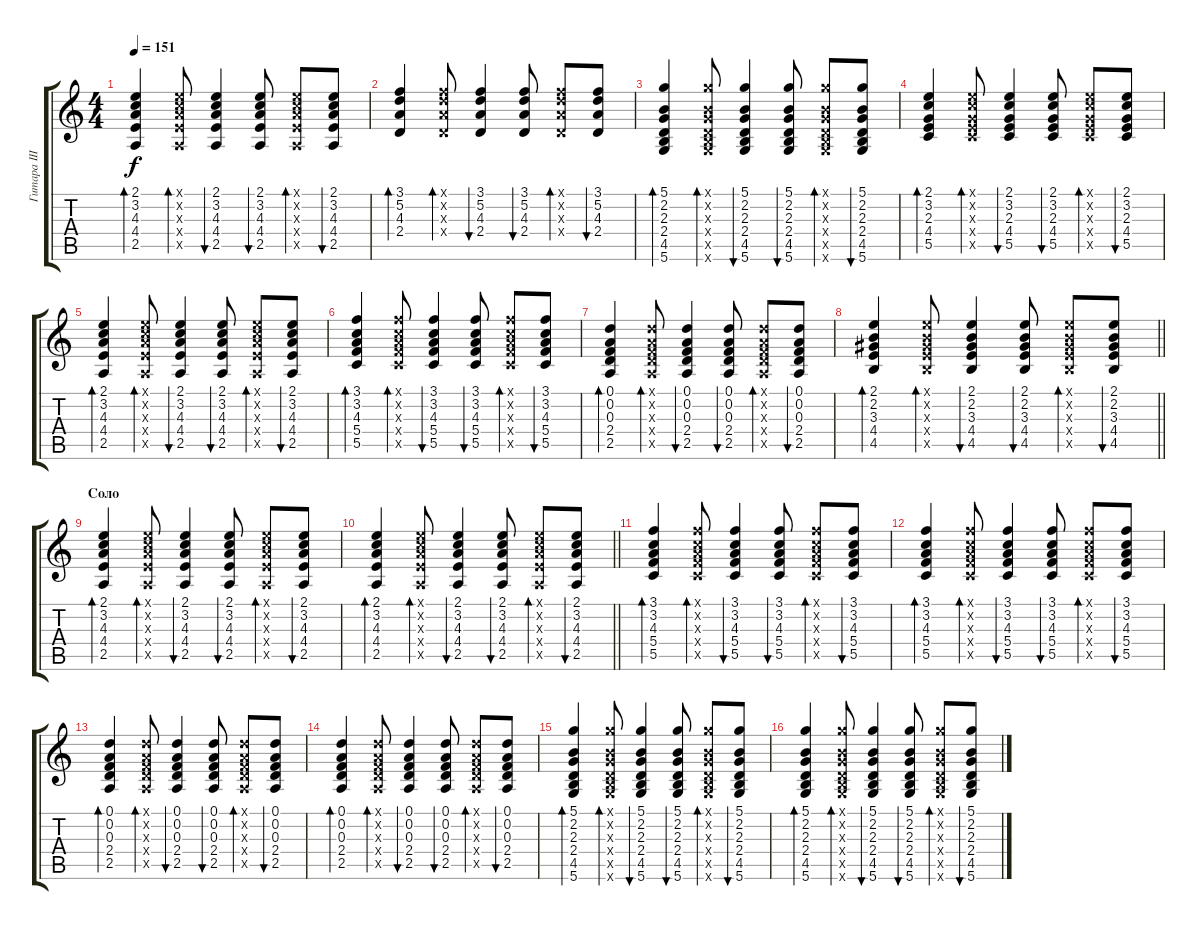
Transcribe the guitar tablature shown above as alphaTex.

\track ("Гитара III л" "Гитара III") {instrument acousticguitarsteel}
\staff {score tabs}
\tuning (D4 A3 F3 C3 G2 D2) {hide}
\ts (4 4)
\tempo 151
\clef g2
\ks c
(2.1 3.2 4.3 4.4 2.5).4{bd 60 dy f} (2.1{x} 3.2{x} 4.3{x} 4.4{x} 2.5{x}).8{bd 60} (2.1 3.2 4.3 4.4 2.5).4{bu 60} (2.1 3.2 4.3 4.4 2.5).8{bu 60} (2.1{x} 3.2{x} 4.3{x} 4.4{x} 2.5{x}).8{bd 60} (2.1 3.2 4.3 4.4 2.5).8{bu 60} |
(3.1 5.2 4.3 2.4).4{bd 60} (3.1{x} 5.2{x} 4.3{x} 2.4{x}).8{bd 60} (3.1 5.2 4.3 2.4).4{bu 60} (3.1 5.2 4.3 2.4).8{bu 60} (3.1{x} 5.2{x} 4.3{x} 2.4{x}).8{bd 60} (3.1 5.2 4.3 2.4).8{bu 60} |
(5.1 2.2 2.3 2.4 4.5 5.6).4{bd 60} (5.1{x} 2.2{x} 2.3{x} 2.4{x} 4.5{x} 5.6{x}).8{bd 60} (5.1 2.2 2.3 2.4 4.5 5.6).4{bu 60} (5.1 2.2 2.3 2.4 4.5 5.6).8{bu 60} (5.1{x} 2.2{x} 2.3{x} 2.4{x} 4.5{x} 5.6{x}).8{bd 60} (5.1 2.2 2.3 2.4 4.5 5.6).8{bu 60} |
(2.1 3.2 2.3 4.4 5.5).4{bd 60} (2.1{x} 3.2{x} 2.3{x} 4.4{x} 5.5{x}).8{bd 60} (2.1 3.2 2.3 4.4 5.5).4{bu 60} (2.1 3.2 2.3 4.4 5.5).8{bu 60} (2.1{x} 3.2{x} 2.3{x} 4.4{x} 5.5{x}).8{bd 60} (2.1 3.2 2.3 4.4 5.5).8{bu 60} |
(2.1 3.2 4.3 4.4 2.5).4{bd 60} (2.1{x} 3.2{x} 4.3{x} 4.4{x} 2.5{x}).8{bd 60} (2.1 3.2 4.3 4.4 2.5).4{bu 60} (2.1 3.2 4.3 4.4 2.5).8{bu 60} (2.1{x} 3.2{x} 4.3{x} 4.4{x} 2.5{x}).8{bd 60} (2.1 3.2 4.3 4.4 2.5).8{bu 60} |
(3.1 3.2 4.3 5.4 5.5).4{bd 60} (3.1{x} 3.2{x} 4.3{x} 5.4{x} 5.5{x}).8{bd 60} (3.1 3.2 4.3 5.4 5.5).4{bu 60} (3.1 3.2 4.3 5.4 5.5).8{bu 60} (3.1{x} 3.2{x} 4.3{x} 5.4{x} 5.5{x}).8{bd 60} (3.1 3.2 4.3 5.4 5.5).8{bu 60} |
(0.1 0.2 0.3 2.4 2.5).4{bd 60} (0.1{x} 0.2{x} 0.3{x} 2.4{x} 2.5{x}).8{bd 60} (0.1 0.2 0.3 2.4 2.5).4{bu 60} (0.1 0.2 0.3 2.4 2.5).8{bu 60} (0.1{x} 0.2{x} 0.3{x} 2.4{x} 2.5{x}).8{bd 60} (0.1 0.2 0.3 2.4 2.5).8{bu 60} |
\barLineRight lightlight
(2.1 2.2 3.3 4.4 4.5).4{bd 60} (2.1{x} 2.2{x} 3.3{x} 4.4{x} 4.5{x}).8{bd 60} (2.1 2.2 3.3 4.4 4.5).4{bu 60} (2.1 2.2 3.3 4.4 4.5).8{bu 60} (2.1{x} 2.2{x} 3.3{x} 4.4{x} 4.5{x}).8{bd 60} (2.1 2.2 3.3 4.4 4.5).8{bu 60} |
\section ("" "Соло")
(2.1 3.2 4.3 4.4 2.5).4{bd 60} (2.1{x} 3.2{x} 4.3{x} 4.4{x} 2.5{x}).8{bd 60} (2.1 3.2 4.3 4.4 2.5).4{bu 60} (2.1 3.2 4.3 4.4 2.5).8{bu 60} (2.1{x} 3.2{x} 4.3{x} 4.4{x} 2.5{x}).8{bd 60} (2.1 3.2 4.3 4.4 2.5).8{bu 60} |
\barLineRight lightlight
(2.1 3.2 4.3 4.4 2.5).4{bd 60} (2.1{x} 3.2{x} 4.3{x} 4.4{x} 2.5{x}).8{bd 60} (2.1 3.2 4.3 4.4 2.5).4{bu 60} (2.1 3.2 4.3 4.4 2.5).8{bu 60} (2.1{x} 3.2{x} 4.3{x} 4.4{x} 2.5{x}).8{bd 60} (2.1 3.2 4.3 4.4 2.5).8{bu 60} |
(3.1 3.2 4.3 5.4 5.5).4{bd 60} (3.1{x} 3.2{x} 4.3{x} 5.4{x} 5.5{x}).8{bd 60} (3.1 3.2 4.3 5.4 5.5).4{bu 60} (3.1 3.2 4.3 5.4 5.5).8{bu 60} (3.1{x} 3.2{x} 4.3{x} 5.4{x} 5.5{x}).8{bd 60} (3.1 3.2 4.3 5.4 5.5).8{bu 60} |
(3.1 3.2 4.3 5.4 5.5).4{bd 60} (3.1{x} 3.2{x} 4.3{x} 5.4{x} 5.5{x}).8{bd 60} (3.1 3.2 4.3 5.4 5.5).4{bu 60} (3.1 3.2 4.3 5.4 5.5).8{bu 60} (3.1{x} 3.2{x} 4.3{x} 5.4{x} 5.5{x}).8{bd 60} (3.1 3.2 4.3 5.4 5.5).8{bu 60} |
(0.1 0.2 0.3 2.4 2.5).4{bd 60} (0.1{x} 0.2{x} 0.3{x} 2.4{x} 2.5{x}).8{bd 60} (0.1 0.2 0.3 2.4 2.5).4{bu 60} (0.1 0.2 0.3 2.4 2.5).8{bu 60} (0.1{x} 0.2{x} 0.3{x} 2.4{x} 2.5{x}).8{bd 60} (0.1 0.2 0.3 2.4 2.5).8{bu 60} |
(0.1 0.2 0.3 2.4 2.5).4{bd 60} (0.1{x} 0.2{x} 0.3{x} 2.4{x} 2.5{x}).8{bd 60} (0.1 0.2 0.3 2.4 2.5).4{bu 60} (0.1 0.2 0.3 2.4 2.5).8{bu 60} (0.1{x} 0.2{x} 0.3{x} 2.4{x} 2.5{x}).8{bd 60} (0.1 0.2 0.3 2.4 2.5).8{bu 60} |
(5.1 2.2 2.3 2.4 4.5 5.6).4{bd 60} (5.1{x} 2.2{x} 2.3{x} 2.4{x} 4.5{x} 5.6{x}).8{bd 60} (5.1 2.2 2.3 2.4 4.5 5.6).4{bu 60} (5.1 2.2 2.3 2.4 4.5 5.6).8{bu 60} (5.1{x} 2.2{x} 2.3{x} 2.4{x} 4.5{x} 5.6{x}).8{bd 60} (5.1 2.2 2.3 2.4 4.5 5.6).8{bu 60} |
(5.1 2.2 2.3 2.4 4.5 5.6).4{bd 60} (5.1{x} 2.2{x} 2.3{x} 2.4{x} 4.5{x} 5.6{x}).8{bd 60} (5.1 2.2 2.3 2.4 4.5 5.6).4{bu 60} (5.1 2.2 2.3 2.4 4.5 5.6).8{bu 60} (5.1{x} 2.2{x} 2.3{x} 2.4{x} 4.5{x} 5.6{x}).8{bd 60} (5.1 2.2 2.3 2.4 4.5 5.6).8{bu 60}
